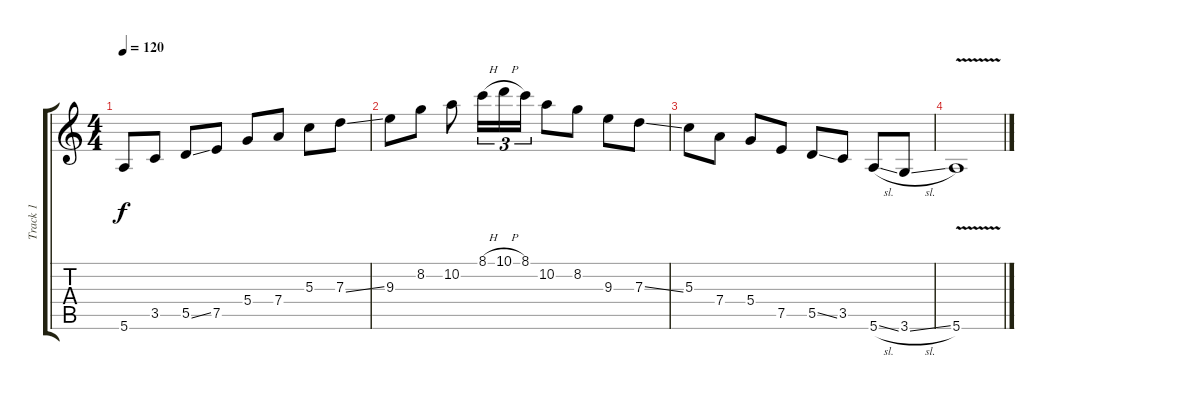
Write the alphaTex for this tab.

\track ("Track 1" "Track 1") {instrument electricguitarclean}
\staff {score tabs}
\tuning (E4 B3 G3 D3 A2 E2) {hide}
\ts (4 4)
\tempo 120
\clef g2
\ks c
5.6.8{dy f instrument electricguitarclean} 3.5.8 5.5{ss}.8 7.5.8 5.4.8 7.4.8 5.3.8 7.3{ss}.8 |
9.3.8 8.2.8 10.2.8 8.1{h}.16{tu (3 2)} 10.1{h}.16{tu (3 2)} 8.1.16{tu (3 2)} 10.2.8 8.2.8 9.3.8 7.3{ss}.8 |
5.3.8 7.4.8 5.4.8 7.5.8 5.5{ss}.8 3.5.8 5.6{sl}.8 3.6{sl}.8 |
5.6{v}.1
